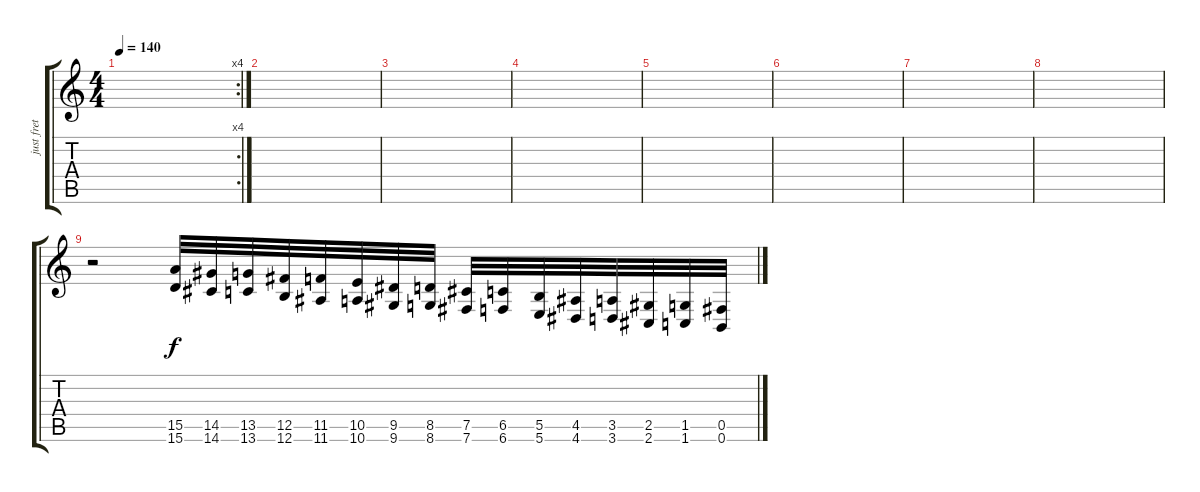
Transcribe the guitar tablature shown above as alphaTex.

\track ("just fret noiz guitar" "just fret ") {instrument distortionguitar}
\staff {score tabs}
\tuning (Db4 Ab3 E3 B2 Gb2 B1) {hide}
\rc 4
\ts (4 4)
\tempo 140
\clef g2
\ks c
|
|
|
|
|
|
|
|
r.2 (15.5 15.6).32 (14.5 14.6).32 (13.5 13.6).32 (12.5 12.6).32 (11.5 11.6).32 (10.5 10.6).32 (9.5 9.6).32 (8.5 8.6).32 (7.5 7.6).32 (6.5 6.6).32 (5.5 5.6).32 (4.5 4.6).32 (3.5 3.6).32 (2.5 2.6).32 (1.5 1.6).32 (0.5 0.6).32
